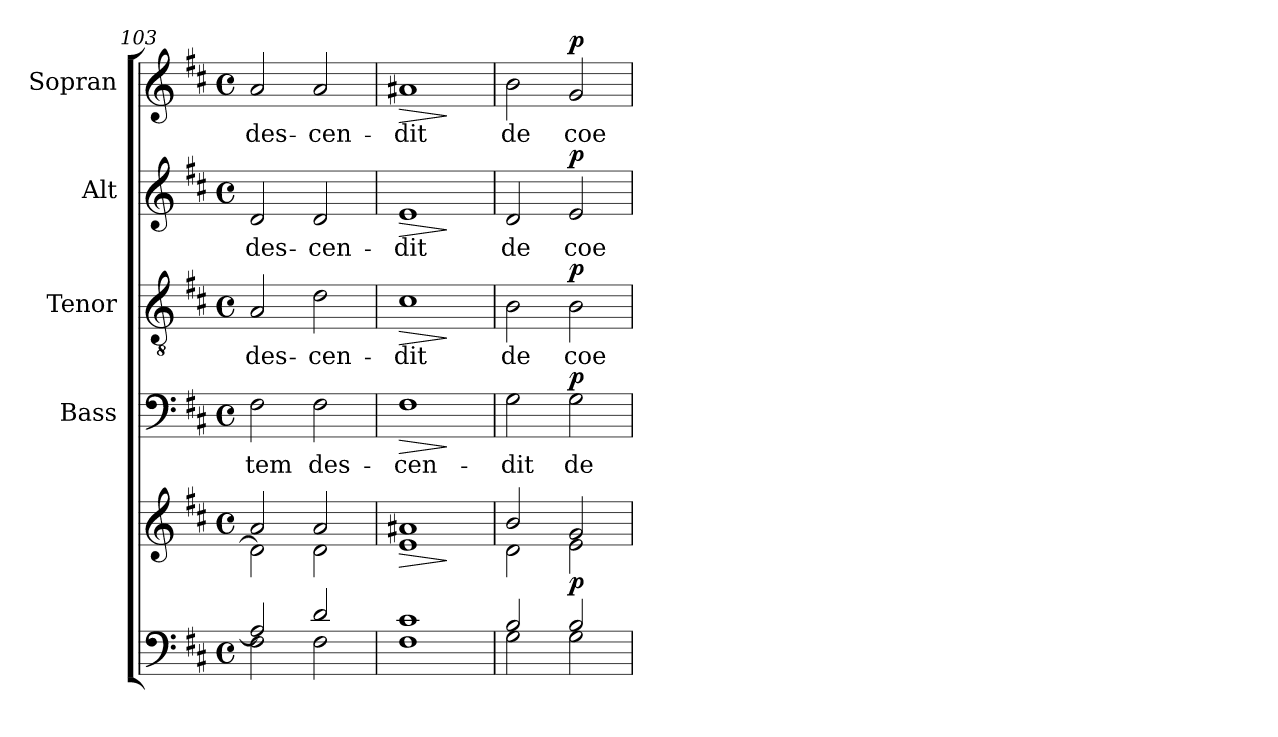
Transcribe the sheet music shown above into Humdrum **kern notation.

**kern	**kern	**dynam	**kern	**text	**dynam	**kern	**text	**dynam	**kern	**text	**dynam	**kern	**text	**dynam
*part5	*part5	*part5	*part4	*part4	*part4	*part3	*part3	*part3	*part2	*part2	*part2	*part1	*part1	*part1
*staff6	*staff5	*staff5/6	*staff4	*staff4	*staff4	*staff3	*staff3	*staff3	*staff2	*staff2	*staff2	*staff1	*staff1	*staff1
*	*	*	*I"Bass	*	*	*I"Tenor	*	*	*I"Alt	*	*	*I"Sopran	*	*
*	*	*	*I'B.	*	*	*I'T.	*	*	*I'A.	*	*	*I'S.	*	*
*clefF4	*clefG2	*	*clefF4	*	*	*clefGv2	*	*	*clefG2	*	*	*clefG2	*	*
*k[f#c#]	*k[f#c#]	*	*k[f#c#]	*	*	*k[f#c#]	*	*	*k[f#c#]	*	*	*k[f#c#]	*	*
*D:	*D:	*	*D:	*	*	*D:	*	*	*D:	*	*	*D:	*	*
*M4/4	*M4/4	*	*M4/4	*	*	*M4/4	*	*	*M4/4	*	*	*M4/4	*	*
*met(c)	*met(c)	*	*met(c)	*	*	*met(c)	*	*	*met(c)	*	*	*met(c)	*	*
=103	=103	=103	=103	=103	=103	=103	=103	=103	=103	=103	=103	=103	=103	=103
*^	*^	*	*	*	*	*	*	*	*	*	*	*	*	*
!	!	!	!	!	!	!LO:LY:b	!	!	!LO:LY:b	!	!	!LO:LY:b	!	!	!LO:LY:b	!
2A/]	2F#\	2a/	2d\]	.	2F#\	-tem	.	2A/	des-	.	2d/	des-	.	2a/	des-	.
!	!	!	!	!	!	!LO:LY:b	!	!	!LO:LY:b	!	!	!LO:LY:b	!	!	!LO:LY:b	!
2d/	2F#\	2a/	2d\	.	2F#\	des-	.	2d\	-cen-	.	2d/	-cen-	.	2a/	-cen-	.
=104	=104	=104	=104	=104	=104	=104	=104	=104	=104	=104	=104	=104	=104	=104	=104	=104
!	!	!	!	!LO:HP:b	!	!LO:LY:b	!LO:HP:b	!	!LO:LY:b	!LO:HP:b	!	!LO:LY:b	!LO:HP:b	!	!LO:LY:b	!LO:HP:b
1c#	1F#	1a#X	1e	>	1F#	-cen-	>	1c#	-dit	>	1e	-dit	>	1a#X	-dit	>
*v	*v	*	*	*	*	*	*	*	*	*	*	*	*	*	*	*
*	*v	*v	*	*	*	*	*	*	*	*	*	*	*	*	*
.	.	]	.	.	]	.	.	]	.	.	]	.	.	]
=105	=105	=105	=105	=105	=105	=105	=105	=105	=105	=105	=105	=105	=105	=105
*^	*^	*	*	*	*	*	*	*	*	*	*	*	*	*
!	!	!	!	!	!	!LO:LY:b	!	!	!LO:LY:b	!	!	!LO:LY:b	!	!	!LO:LY:b	!
2B/	2G\	2b/	2d\	.	2G\	-dit	.	2B\	de	.	2d/	de	.	2b\	de	.
!	!	!	!	!LO:DY:b	!	!LO:LY:b	!LO:DY:a	!	!LO:LY:b	!LO:DY:a	!	!LO:LY:b	!LO:DY:a	!	!LO:LY:b	!LO:DY:a
2B/	2G\	2g/	2e\	p	2G\	de	p	2B\	coe-	p	2e/	coe-	p	2g/	coe-	p
*v	*v	*	*	*	*	*	*	*	*	*	*	*	*	*	*	*
*	*v	*v	*	*	*	*	*	*	*	*	*	*	*	*	*
=	=	=	=	=	=	=	=	=	=	=	=	=	=	=
*-	*-	*-	*-	*-	*-	*-	*-	*-	*-	*-	*-	*-	*-	*-
